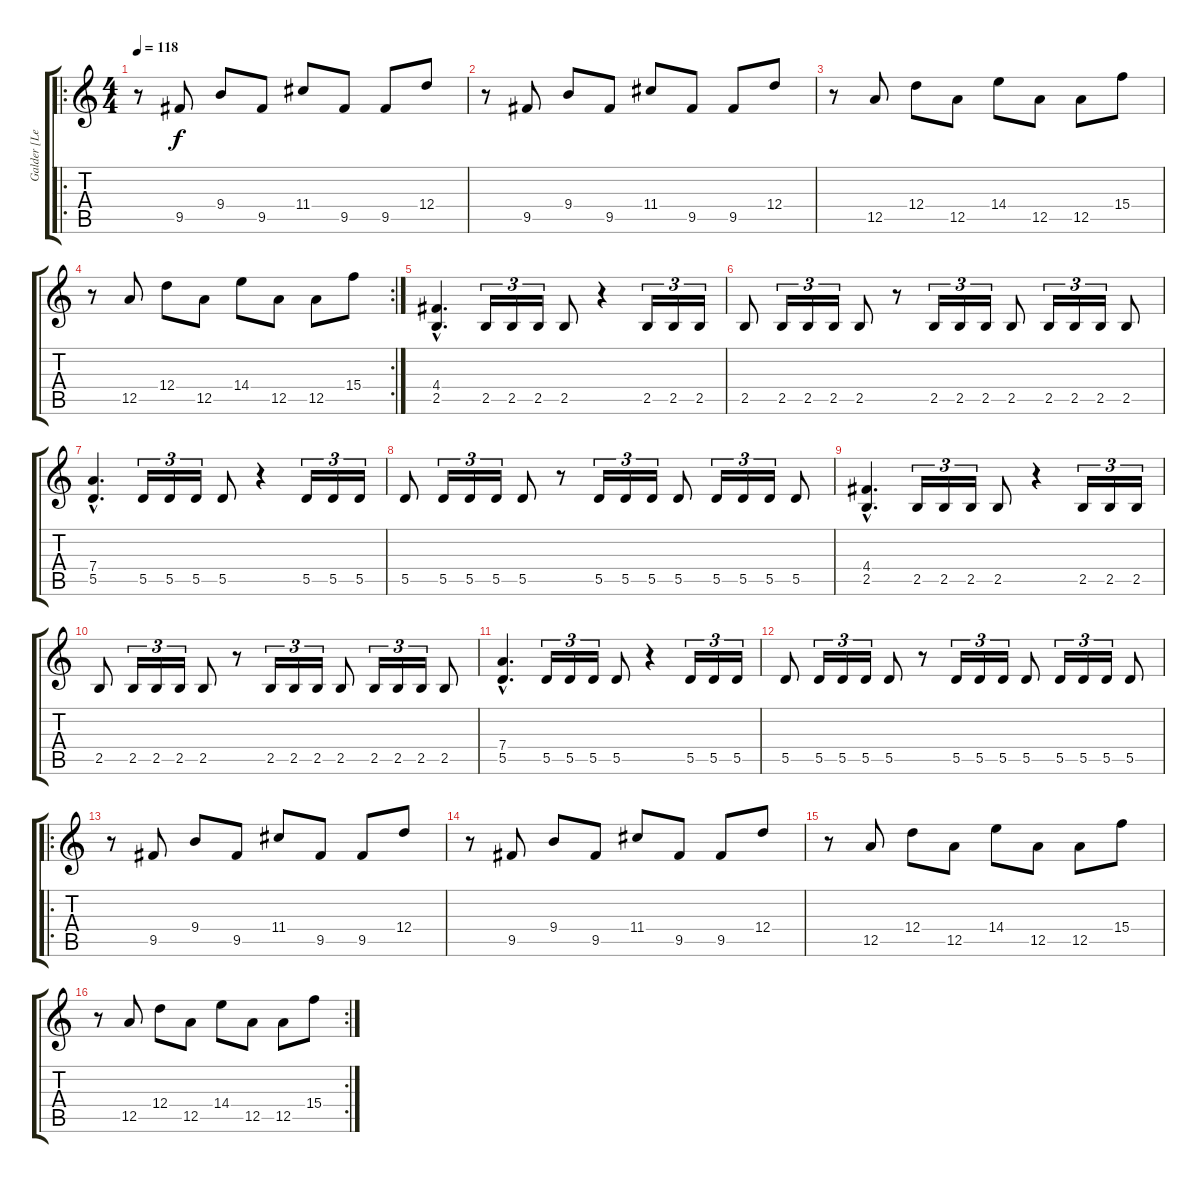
\track ("Galder [Lead Guitar]" "Galder [Le") {instrument distortionguitar}
\staff {score tabs}
\tuning (E4 B3 G3 D3 A2 E2) {hide}
\ro
\ts (4 4)
\tempo 118
\clef g2
\ks c
r.8{dy f} 9.5.8 9.4.8 9.5.8 11.4.8 9.5.8 9.5.8 12.4.8 |
r.8 9.5.8 9.4.8 9.5.8 11.4.8 9.5.8 9.5.8 12.4.8 |
r.8 12.5.8 12.4.8 12.5.8 14.4.8 12.5.8 12.5.8 15.4.8 |
\rc 2
r.8 12.5.8 12.4.8 12.5.8 14.4.8 12.5.8 12.5.8 15.4.8 |
(4.4{hac} 2.5{hac}).4{d} 2.5.16{tu (3 2)} 2.5.16{tu (3 2)} 2.5.16{tu (3 2)} 2.5.8 r.4 2.5.16{tu (3 2)} 2.5.16{tu (3 2)} 2.5.16{tu (3 2)} |
2.5.8 2.5.16{tu (3 2)} 2.5.16{tu (3 2)} 2.5.16{tu (3 2)} 2.5.8 r.8 2.5.16{tu (3 2)} 2.5.16{tu (3 2)} 2.5.16{tu (3 2)} 2.5.8 2.5.16{tu (3 2)} 2.5.16{tu (3 2)} 2.5.16{tu (3 2)} 2.5.8 |
(7.4{hac} 5.5{hac}).4{d} 5.5.16{tu (3 2)} 5.5.16{tu (3 2)} 5.5.16{tu (3 2)} 5.5.8 r.4 5.5.16{tu (3 2)} 5.5.16{tu (3 2)} 5.5.16{tu (3 2)} |
5.5.8 5.5.16{tu (3 2)} 5.5.16{tu (3 2)} 5.5.16{tu (3 2)} 5.5.8 r.8 5.5.16{tu (3 2)} 5.5.16{tu (3 2)} 5.5.16{tu (3 2)} 5.5.8 5.5.16{tu (3 2)} 5.5.16{tu (3 2)} 5.5.16{tu (3 2)} 5.5.8 |
(4.4{hac} 2.5{hac}).4{d} 2.5.16{tu (3 2)} 2.5.16{tu (3 2)} 2.5.16{tu (3 2)} 2.5.8 r.4 2.5.16{tu (3 2)} 2.5.16{tu (3 2)} 2.5.16{tu (3 2)} |
2.5.8 2.5.16{tu (3 2)} 2.5.16{tu (3 2)} 2.5.16{tu (3 2)} 2.5.8 r.8 2.5.16{tu (3 2)} 2.5.16{tu (3 2)} 2.5.16{tu (3 2)} 2.5.8 2.5.16{tu (3 2)} 2.5.16{tu (3 2)} 2.5.16{tu (3 2)} 2.5.8 |
(7.4{hac} 5.5{hac}).4{d} 5.5.16{tu (3 2)} 5.5.16{tu (3 2)} 5.5.16{tu (3 2)} 5.5.8 r.4 5.5.16{tu (3 2)} 5.5.16{tu (3 2)} 5.5.16{tu (3 2)} |
5.5.8 5.5.16{tu (3 2)} 5.5.16{tu (3 2)} 5.5.16{tu (3 2)} 5.5.8 r.8 5.5.16{tu (3 2)} 5.5.16{tu (3 2)} 5.5.16{tu (3 2)} 5.5.8 5.5.16{tu (3 2)} 5.5.16{tu (3 2)} 5.5.16{tu (3 2)} 5.5.8 |
\ro
r.8 9.5.8 9.4.8 9.5.8 11.4.8 9.5.8 9.5.8 12.4.8 |
r.8 9.5.8 9.4.8 9.5.8 11.4.8 9.5.8 9.5.8 12.4.8 |
r.8 12.5.8 12.4.8 12.5.8 14.4.8 12.5.8 12.5.8 15.4.8 |
\rc 2
r.8 12.5.8 12.4.8 12.5.8 14.4.8 12.5.8 12.5.8 15.4.8
